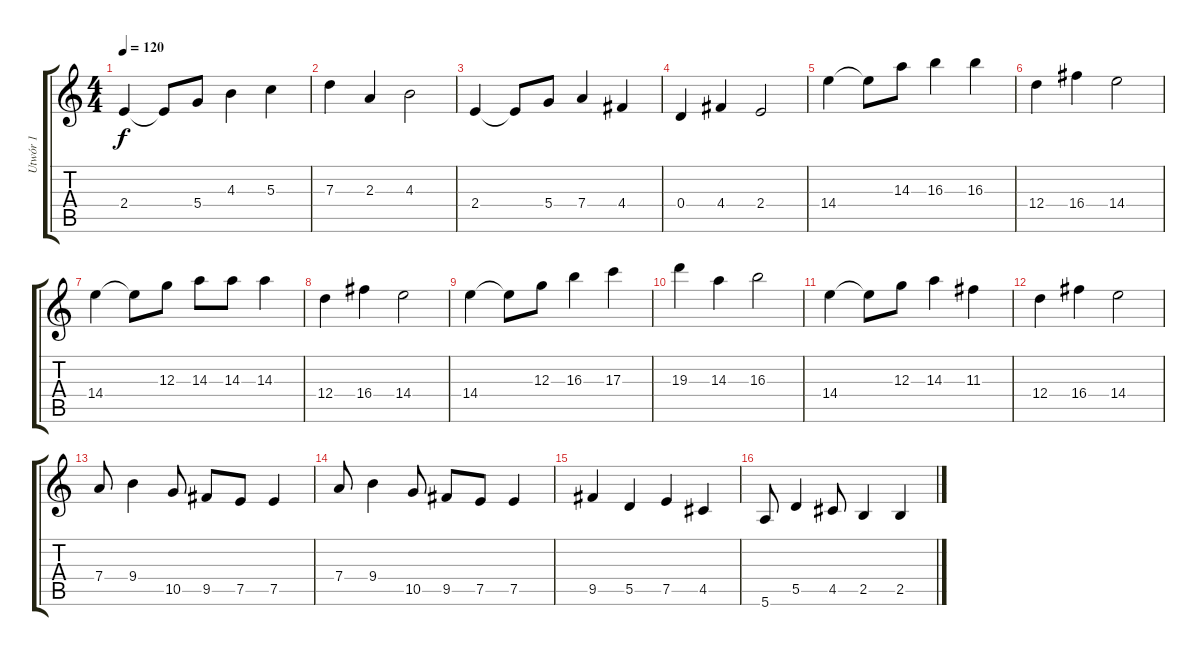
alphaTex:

\track ("Utwór 1" "Utwór 1") {instrument acousticguitarnylon}
\staff {score tabs}
\tuning (E4 B3 G3 D3 A2 E2) {hide}
\ts (4 4)
\tempo 120
\clef g2
\ks c
2.4.4{dy f} 2.4{t}.8 5.4.8 4.3.4 5.3.4 |
7.3.4 2.3.4 4.3.2 |
2.4.4 2.4{t}.8 5.4.8 7.4.4 4.4.4 |
0.4.4 4.4.4 2.4.2 |
14.4.4 14.4{t}.8 14.3.8 16.3.4 16.3.4 |
12.4.4 16.4.4 14.4.2 |
14.4.4 14.4{t}.8 12.3.8 14.3.8 14.3.8 14.3.4 |
12.4.4 16.4.4 14.4.2 |
14.4.4 14.4{t}.8 12.3.8 16.3.4 17.3.4 |
19.3.4 14.3.4 16.3.2 |
14.4.4 14.4{t}.8 12.3.8 14.3.4 11.3.4 |
12.4.4 16.4.4 14.4.2 |
7.4.8 9.4.4 10.5.8 9.5.8 7.5.8 7.5.4 |
7.4.8 9.4.4 10.5.8 9.5.8 7.5.8 7.5.4 |
9.5.4 5.5.4 7.5.4 4.5.4 |
5.6.8 5.5.4 4.5.8 2.5.4 2.5.4
